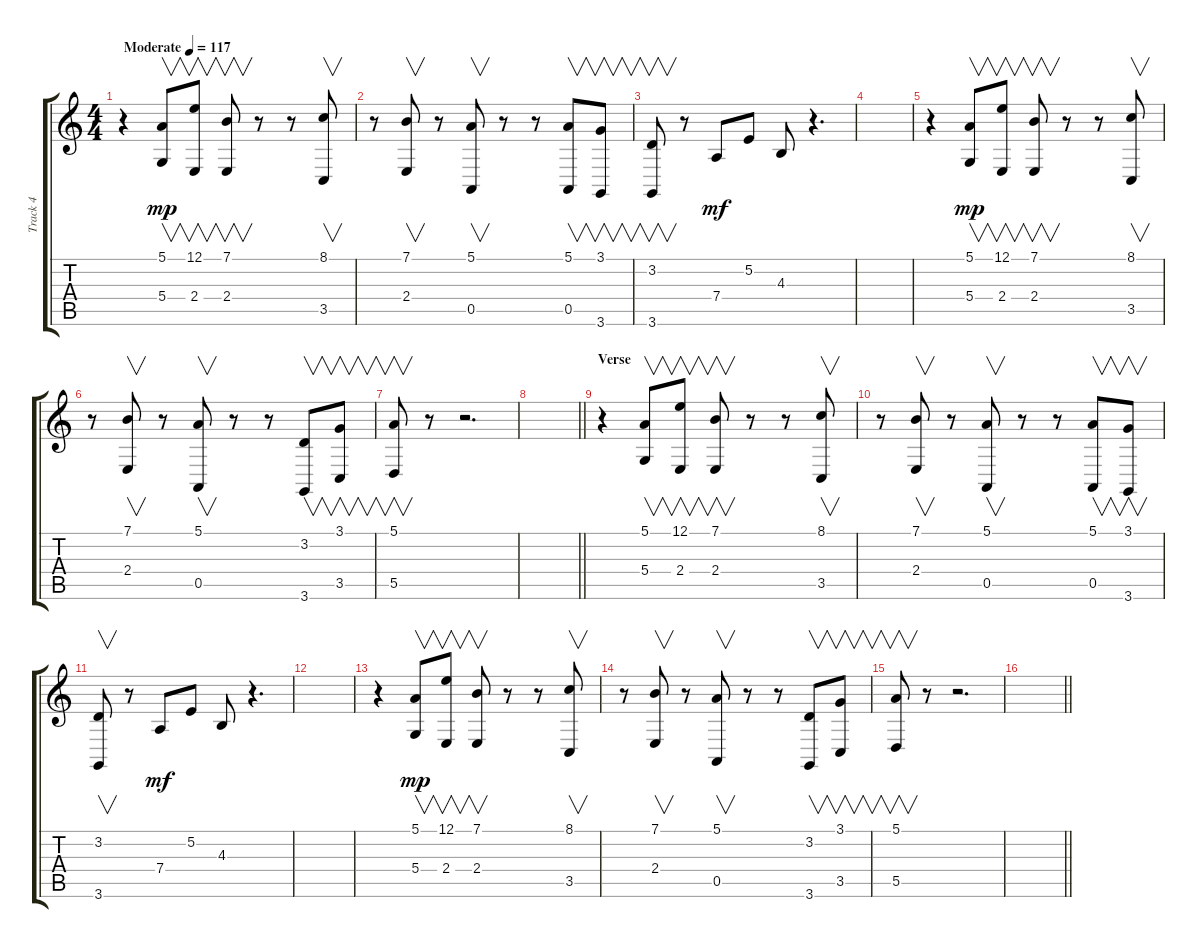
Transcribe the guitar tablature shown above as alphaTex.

\track ("Track 4" "Track 4") {instrument whistle}
\staff {score tabs}
\tuning (E4 B3 G3 D3 A2 E2) {hide}
\ts (4 4)
\tempo (117 "Moderate")
\clef g2
\ks c
r.4{dy mp instrument whistle} (5.1 5.4).8{v} (12.1 2.4).8{v} (7.1 2.4).8{v} r.8 r.8 (8.1 3.5).8{v} |
r.8 (7.1 2.4).8{v} r.8 (5.1 0.5).8{v} r.8 r.8 (5.1 0.5).8{v} (3.1 3.6).8{v} |
(3.2 3.6).8{v} r.8 7.4.8{dy mf instrument xylophone} 5.2.8 4.3.8 r.4{d} |
|
r.4{instrument whistle} (5.1 5.4).8{v dy mp} (12.1 2.4).8{v} (7.1 2.4).8{v} r.8 r.8 (8.1 3.5).8{v} |
r.8 (7.1 2.4).8{v} r.8 (5.1 0.5).8{v} r.8 r.8 (3.2 3.6).8{v} (3.1 3.5).8{v} |
(5.1 5.5).8{v} r.8 r.2{d} |
\barLineRight lightlight
|
\section ("" "Verse")
r.4 (5.1 5.4).8{v} (12.1 2.4).8{v} (7.1 2.4).8{v} r.8 r.8 (8.1 3.5).8{v} |
r.8 (7.1 2.4).8{v} r.8 (5.1 0.5).8{v} r.8 r.8 (5.1 0.5).8{v} (3.1 3.6).8{v} |
(3.2 3.6).8{v} r.8 7.4.8{dy mf instrument xylophone} 5.2.8 4.3.8 r.4{d} |
|
r.4{instrument whistle} (5.1 5.4).8{v dy mp} (12.1 2.4).8{v} (7.1 2.4).8{v} r.8 r.8 (8.1 3.5).8{v} |
r.8 (7.1 2.4).8{v} r.8 (5.1 0.5).8{v} r.8 r.8 (3.2 3.6).8{v} (3.1 3.5).8{v} |
(5.1 5.5).8{v} r.8 r.2{d} |
\barLineRight lightlight
